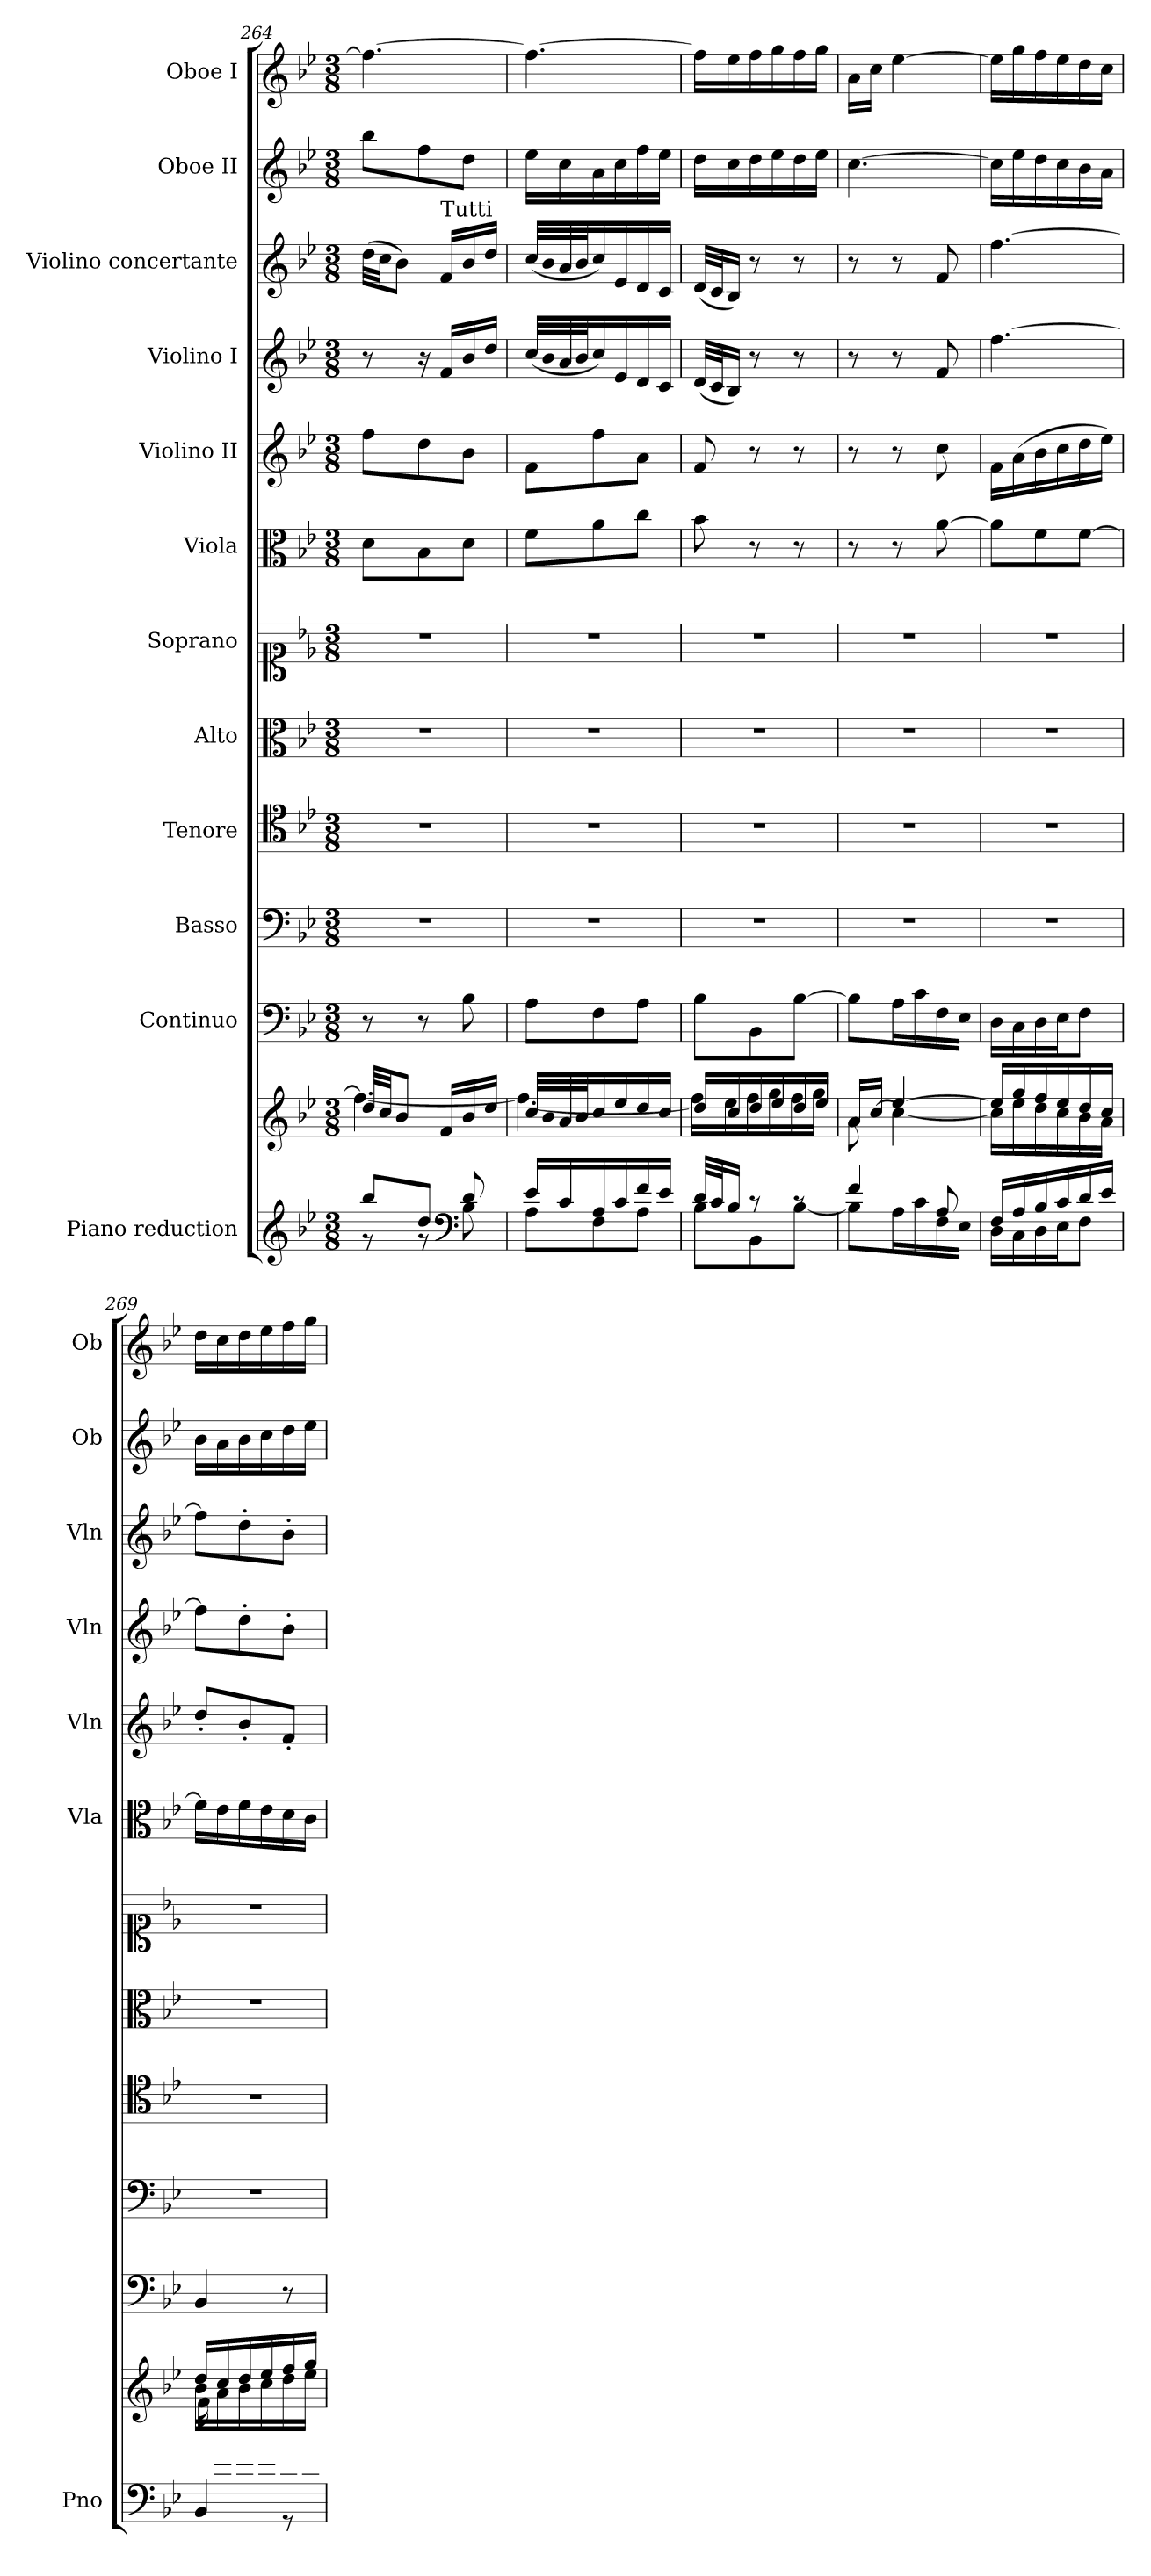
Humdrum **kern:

**kern	**kern	**kern	**kern	**kern	**kern	**kern	**kern	**kern	**kern	**kern	**kern	**kern
*part12	*part12	*part11	*part10	*part9	*part8	*part7	*part6	*part5	*part4	*part3	*part2	*part1
*staff13	*staff12	*staff11	*staff10	*staff9	*staff8	*staff7	*staff6	*staff5	*staff4	*staff3	*staff2	*staff1
*I"Piano reduction	*	*I"Continuo	*I"Basso	*I"Tenore	*I"Alto	*I"Soprano	*I"Viola	*I"Violino II	*I"Violino I	*I"Violino concertante	*I"Oboe II	*I"Oboe I
*I'Pno	*	*	*	*	*	*	*I'Vla	*I'Vln	*I'Vln	*I'Vln	*I'Ob	*I'Ob
!!LO:PB:g=z
*clefG2	*clefG2	*clefF4	*clefF4	*clefC4	*clefC3	*clefC1	*clefC3	*clefG2	*clefG2	*clefG2	*clefG2	*clefG2
*k[b-e-]	*k[b-e-]	*k[b-e-]	*k[b-e-]	*k[b-e-]	*k[b-e-]	*k[b-e-]	*k[b-e-]	*k[b-e-]	*k[b-e-]	*k[b-e-]	*k[b-e-]	*k[b-e-]
*M3/8	*M3/8	*M3/8	*M3/8	*M3/8	*M3/8	*M3/8	*M3/8	*M3/8	*M3/8	*M3/8	*M3/8	*M3/8
=264	=264	=264	=264	=264	=264	=264	=264	=264	=264	=264	=264	=264
*^	*^	*	*	*	*	*	*	*	*	*	*	*
8bb-/L	8r	32dd/LLL	4.ff\_	8r	4.r	4.r	4.r	4.r	8d\L	8ff\L	8r	(>32dd\LLL	8bb-\L	4.ff\_
.	.	32cc/JJ	.	.	.	.	.	.	.	.	.	32cc\JJ	.	.
.	.	8b-/J	.	.	.	.	.	.	.	.	.	8b-\J)	.	.
8dd/J	8r	.	.	8r	.	.	.	.	8B-\	8dd\	16r	.	8ff\	.
!	!	!	!	!	!	!	!	!	!	!	!	!LO:TX:a:t=Tutti	!	!
.	.	16f/LL	.	.	.	.	.	.	.	.	16f/LL	16f/LL	.	.
*clefF4	*	*	*	*	*	*	*	*	*	*	*	*	*	*
8d/	8B-\	16b-/	.	8B-\	.	.	.	.	8d\J	8b-\J	16b-/	16b-/	8dd\J	.
.	.	16dd/JJ	.	.	.	.	.	.	.	.	16dd/JJ	16dd/JJ	.	.
=265	=265	=265	=265	=265	=265	=265	=265	=265	=265	=265	=265	=265	=265	=265
16e-/LL	8A\L	32cc/LLL	4.ff\_	8A\L	4.r	4.r	4.r	4.r	8f\L	8f\L	(<32cc/LLL	(<32cc/LLL	16ee-\LL	4.ff\_
.	.	32b-/	.	.	.	.	.	.	.	.	32b-/	32b-/	.	.
16c/	.	32a/	.	.	.	.	.	.	.	.	32a/	32a/	16cc\	.
.	.	32b-/J	.	.	.	.	.	.	.	.	32b-/J	32b-/J	.	.
16A/	8F\	16cc/	.	8F\	.	.	.	.	8a\	8ff\	16cc/)	16cc/)	16a\	.
16c/	.	16ee-/	.	.	.	.	.	.	.	.	16e-/	16e-/	16cc\	.
16f/	8A\J	16dd/	.	8A\J	.	.	.	.	8cc\J	8a\J	16d/	16d/	16ff\	.
16e-/JJ	.	16cc/JJ	.	.	.	.	.	.	.	.	16c/JJ	16c/JJ	16ee-\JJ	.
=266	=266	=266	=266	=266	=266	=266	=266	=266	=266	=266	=266	=266	=266	=266
32d/LLL	8B-\L	16dd/LL	16ff\LL]	8B-\L	4.r	4.r	4.r	4.r	8b-\	8f/	(<32d/LLL	(<32d/LLL	16dd\LL	16ff\LL]
32c/J	.	.	.	.	.	.	.	.	.	.	32c/J	32c/J	.	.
16B-/JJ	.	16cc/	16ee-\	.	.	.	.	.	.	.	16B-/JJ)	16B-/JJ)	16cc\	16ee-\
8rc	8BB-\	16dd/	16ff\	8BB-\	.	.	.	.	8r	8r	8r	8r	16dd\	16ff\
.	.	16ee-/	16gg\	.	.	.	.	.	.	.	.	.	16ee-\	16gg\
8rc	[8B-\J	16dd/	16ff\	[8B-\J	.	.	.	.	8r	8r	8r	8r	16dd\	16ff\
.	.	16ee-/JJ	16gg\JJ	.	.	.	.	.	.	.	.	.	16ee-\JJ	16gg\JJ
=267	=267	=267	=267	=267	=267	=267	=267	=267	=267	=267	=267	=267	=267	=267
4f/	8B-\L]	16a/LL	8a\	8B-\L]	4.r	4.r	4.r	4.r	8r	8r	8r	8r	[4.cc\	16a\LL
.	.	[16cc/JJ	.	.	.	.	.	.	.	.	.	.	.	16cc\JJ
.	16A\L	[4ee-/	4cc\_	16A\L	.	.	.	.	8r	8r	8r	8r	.	[4ee-\
.	16c\	.	.	16c\	.	.	.	.	.	.	.	.	.	.
8A/	16F\	.	.	16F\	.	.	.	.	[8a\	8cc\	8f/	8f/	.	.
.	16E-\JJ	.	.	16E-\JJ	.	.	.	.	.	.	.	.	.	.
=268	=268	=268	=268	=268	=268	=268	=268	=268	=268	=268	=268	=268	=268	=268
16F/LL	16D\LL	16ee-/LL]	16cc\LL]	16D\LL	4.r	4.r	4.r	4.r	8a\L]	16f\LL	[4.ff\	[4.ff\	16cc\LL]	16ee-\LL]
16A/	16C\	16gg/	16ee-\	16C\	.	.	.	.	.	(>16a\	.	.	16ee-\	16gg\
16B-/	16D\	16ff/	16dd\	16D\	.	.	.	.	8f\	16b-\	.	.	16dd\	16ff\
16c/	16E-\J	16ee-/	16cc\	16E-\J	.	.	.	.	.	16cc\	.	.	16cc\	16ee-\
16d/	8F\J	16dd/	16b-\	8F\J	.	.	.	.	[8f\J	16dd\	.	.	16b-\	16dd\
16e-/JJ	.	16cc/JJ	16a\JJ	.	.	.	.	.	.	16ee-\JJ)	.	.	16a\JJ	16cc\JJ
=269	=269	=269	=269	=269	=269	=269	=269	=269	=269	=269	=269	=269	=269	=269
*	*	*	*^	*	*	*	*	*	*	*	*	*	*	*
16ryy	4BB-/	16dd/LL	16b-\LL	16f\LL	4BB-/	4.r	4.r	4.r	4.r	16f\LL]	8dd'/L	8ff\L]	8ff\L]	16b-\LL	16dd\LL
16e-/	.	16cc/	16a\	4ryy	.	.	.	.	.	16e-\	.	.	.	16a\	16cc\
16f/	.	16dd/	16b-\	.	.	.	.	.	.	16f\	8b-'/	8dd'\	8dd'\	16b-\	16dd\
16e-/	.	16ee-/	16cc\	.	.	.	.	.	.	16e-\	.	.	.	16cc\	16ee-\
16d/	8r	16ff/	16dd\	.	8r	.	.	.	.	16d\	8f'/J	8b-'\J	8b-'\J	16dd\	16ff\
16c/JJ	.	16gg/JJ	16ee-\JJ	16ryy	.	.	.	.	.	16c\JJ	.	.	.	16ee-\JJ	16gg\JJ
*v	*v	*	*	*	*	*	*	*	*	*	*	*	*	*	*
*	*v	*v	*v	*	*	*	*	*	*	*	*	*	*	*
=	=	=	=	=	=	=	=	=	=	=	=	=
*-	*-	*-	*-	*-	*-	*-	*-	*-	*-	*-	*-	*-
